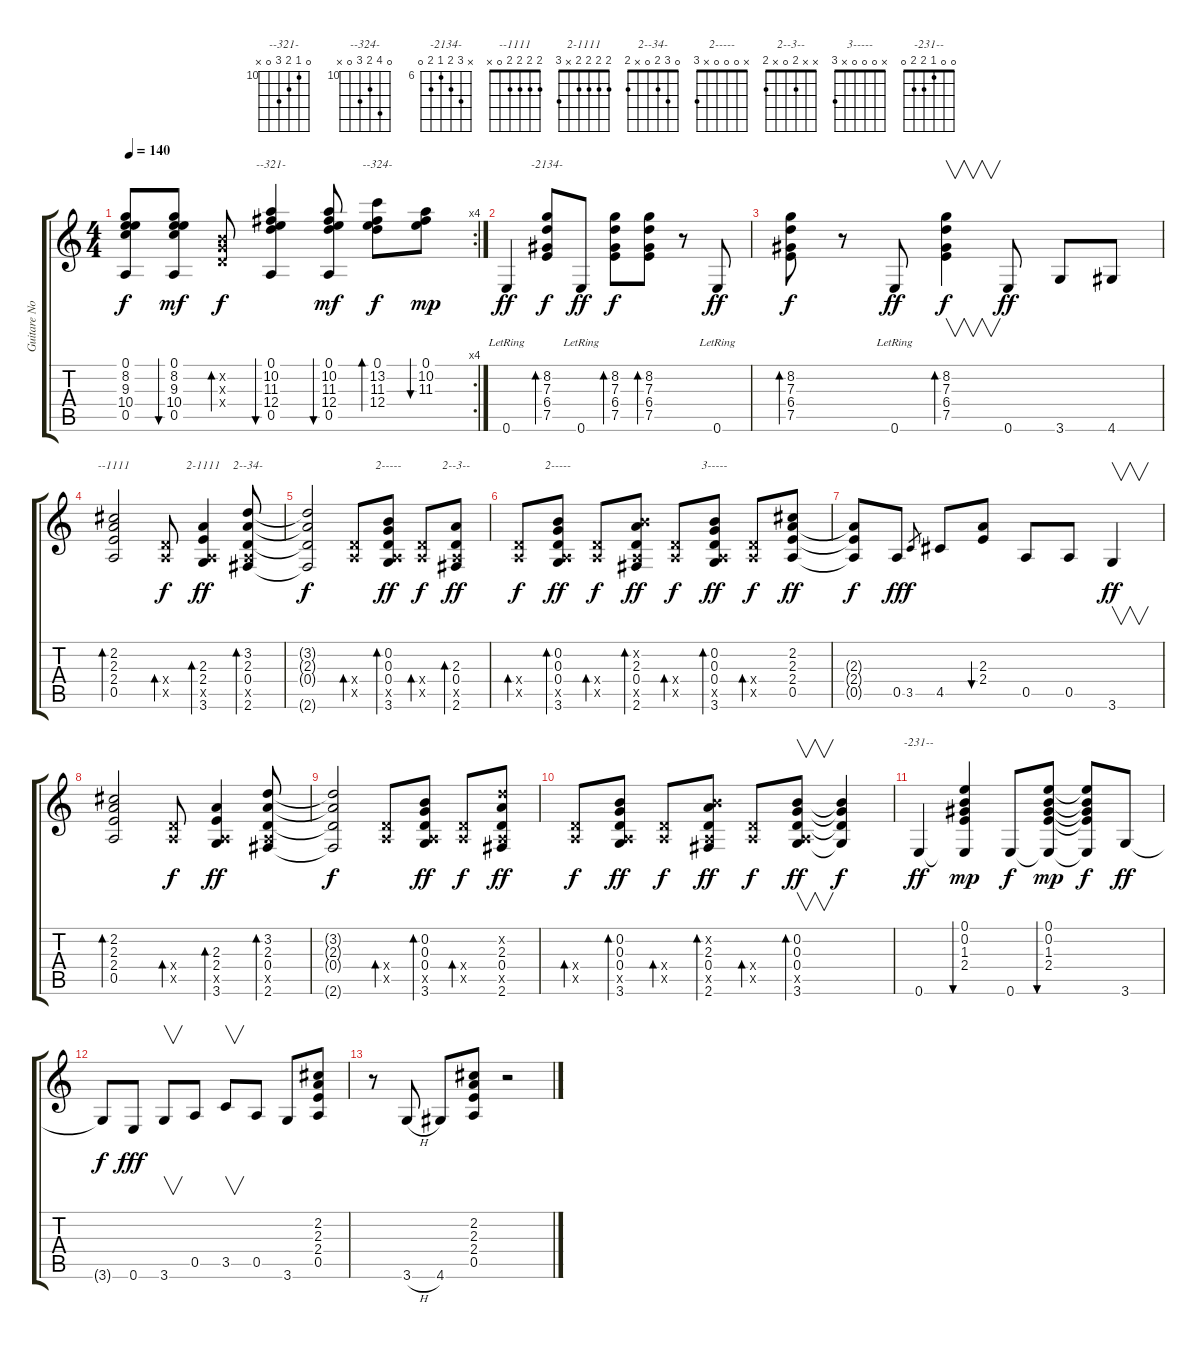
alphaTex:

\track ("Guitare Novembre 2001" "Guitare No") {instrument acousticguitarnylon}
\staff {score tabs}
\tuning (E4 B3 G3 D3 A2 E2) {hide}
\chord ("--321-" 0 10 11 12 0 x) {firstfret 10}
\chord ("--324-" 0 13 11 12 0 x) {firstfret 10}
\chord ("-2134-" x 8 7 6 7 0) {firstfret 6}
\chord ("--1111" 2 2 2 2 0 x)
\chord ("2-1111" 2 2 2 2 x 3)
\chord ("2--34-" 0 3 2 0 x 2)
\chord ("2-----" 0 0 0 0 x 3)
\chord ("2--3--" x x 2 0 x 2)
\chord ("2-----" x 0 0 0 x 3)
\chord ("3-----" x 0 0 0 x 3)
\chord ("-231--" 0 0 1 2 2 0)
\rc 4
\ts (4 4)
\tempo 140
\clef g2
\ks c
(0.1{t} 8.2{t} 9.3{t} 10.4{t} 0.5{t}).8{dy f} (0.1 8.2 9.3 10.4 0.5).8{bu 30 dy mf} (0.2{x} 0.3{x} 0.4{x}).8{bd 30 dy f} (0.1 10.2 11.3 12.4 0.5).4{bu 30 ch "--321-"} (0.1 10.2 11.3 12.4 0.5).8{bu 30 dy mf} (0.1 13.2 11.3 12.4).8{bd 30 ch "--324-" dy f} (0.1 10.2 11.3).8{bu 30 dy mp} |
0.6{lr}.4{dy ff} (8.2 7.3 6.4 7.5).8{bd 30 ch "-2134-" dy f} 0.6{lr}.8{dy ff} (8.2 7.3 6.4 7.5).8{bd 30 dy f} (8.2 7.3 6.4 7.5).8{bd 30} r.8 0.6{lr}.8{dy ff} |
(8.2 7.3 6.4 7.5).8{bd 30 dy f} r.8 0.6{lr}.8{dy ff} (8.2 7.3 6.4 7.5).4{v bd 30 dy f} 0.6.8{dy ff} 3.6.8 4.6.8 |
(2.2 2.3 2.4 0.5).2{bd 60 ch "--1111"} (0.4{x} 0.5{x}).8{bd 60 dy f} (2.3 2.4 0.5{x} 3.6).4{bd 60 ch "2-1111" dy ff} (3.2 2.3 0.4 0.5{x} 2.6).8{bd 60 ch "2--34-"} |
(3.2{t} 2.3{t} 0.4{t} 2.6{t}).2{dy f} (0.4{x} 0.5{x}).8{bd 60} (0.2 0.3 0.4 0.5{x} 3.6).8{bd 60 ch "2-----" dy ff} (0.4{x} 0.5{x}).8{bd 60 dy f} (2.3 0.4 0.5{x} 2.6).8{bd 60 ch "2--3--" dy ff} |
(0.4{x} 0.5{x}).8{bd 60 dy f} (0.2 0.3 0.4 0.5{x} 3.6).8{bd 60 ch "2-----" dy ff} (0.4{x} 0.5{x}).8{bd 60 dy f} (0.2{x} 2.3 0.4 0.5{x} 2.6).8{bd 60 dy ff} (0.4{x} 0.5{x}).8{bd 60 dy f} (0.2 0.3 0.4 0.5{x} 3.6).8{bd 60 ch "3-----" dy ff} (0.4{x} 0.5{x}).8{bd 60 dy f} (2.2 2.3 2.4 0.5).8{dy ff} |
(2.3{t} 2.4{t} 0.5{t}).8{dy f} 0.5.8{dy ff} 3.5.8{gr dy f} 4.5.8 (2.3 2.4).8{bu 30} 0.5.8 0.5.8 3.6.4{v dy ff} |
(2.2 2.3 2.4 0.5).2{bd 60} (0.4{x} 0.5{x}).8{bd 60 dy f} (2.3 2.4 0.5{x} 3.6).4{bd 60 dy ff} (3.2 2.3 0.4 0.5{x} 2.6).8{bd 60} |
(3.2{t} 2.3{t} 0.4{t} 2.6{t}).2{dy f} (0.4{x} 0.5{x}).8{bd 60} (0.2 0.3 0.4 0.5{x} 3.6).8{bd 60 dy ff} (0.4{x} 0.5{x}).8{bd 60 dy f} (3.2{x} 2.3 0.4 0.5{x} 2.6).8{dy ff} |
(0.4{x} 0.5{x}).8{bd 60 dy f} (0.2 0.3 0.4 0.5{x} 3.6).8{bd 60 dy ff} (0.4{x} 0.5{x}).8{bd 60 dy f} (0.2{x} 2.3 0.4 0.5{x} 2.6).8{bd 60 dy ff} (0.4{x} 0.5{x}).8{bd 60 dy f} (0.2 0.3 0.4 0.5{x} 3.6).8{v bd 60 dy ff} (0.2{t} 0.3{t} 0.4{t} 3.6{t}).4{dy f} |
0.6.4{ch "-231--" dy ff} (0.1 0.2 1.3 2.4 0.6{t}).4{bu 60 dy mp} 0.6.8{dy f} (0.1 0.2 1.3 2.4 0.6{t}).8{bu 60 dy mp} (0.1{t} 0.2{t} 1.3{t} 2.4{t} 0.6{t}).8{dy f} 3.6.8{dy ff} |
3.6{t}.8{dy f} 0.6.8{dy fff} 3.6.8{v} 0.5.8 3.5.8{v} 0.5.8 3.6.8 (2.2 2.3 2.4 0.5).8 |
r.8 3.6{h}.8 4.6.8 (2.2 2.3 2.4 0.5).8 r.2
